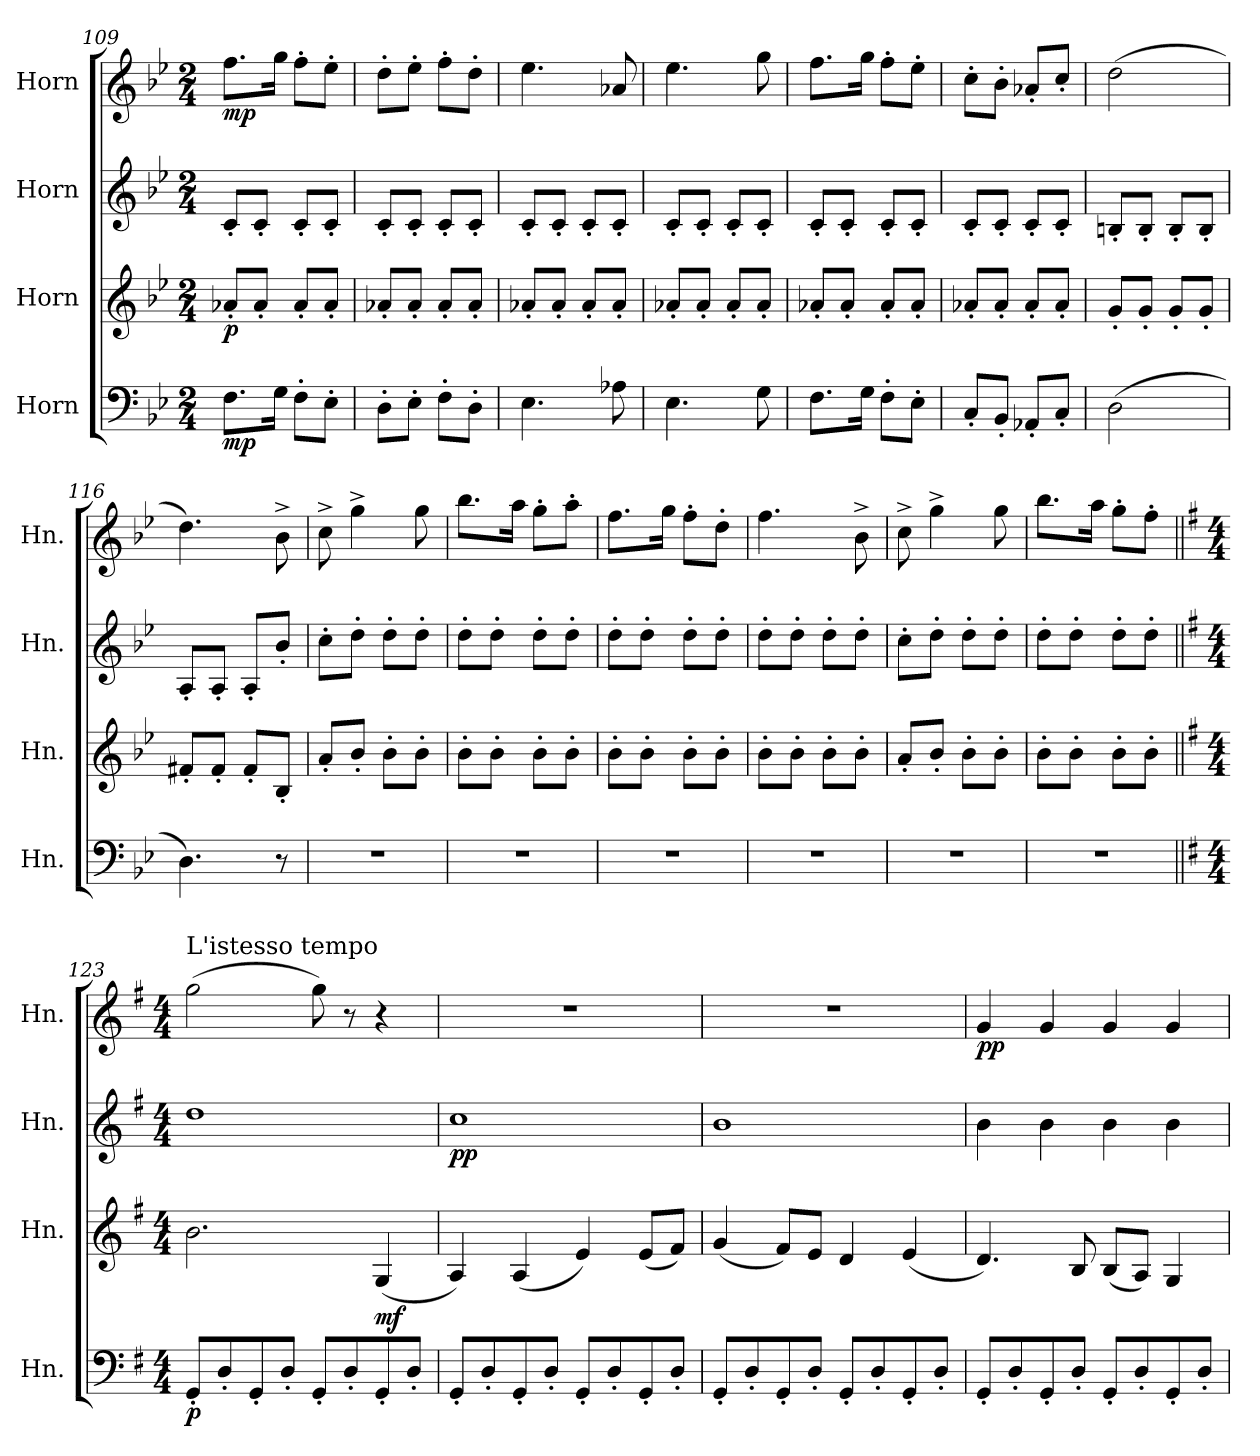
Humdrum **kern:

**kern	**dynam	**kern	**dynam	**kern	**dynam	**kern	**dynam
*part4	*part4	*part3	*part3	*part2	*part2	*part1	*part1
*staff4	*staff4	*staff3	*staff3	*staff2	*staff2	*staff1	*staff1
*I"Horn	*	*I"Horn	*	*I"Horn	*	*I"Horn	*
*I'Hn.	*	*I'Hn.	*	*I'Hn.	*	*I'Hn.	*
*clefF4	*	*clefG2	*	*clefG2	*	*clefG2	*
*ITrd4c7	*	*ITrd4c7	*	*ITrd4c7	*	*ITrd4c7	*
*k[b-e-a-]	*	*k[b-e-a-]	*	*k[b-e-a-]	*	*k[b-e-a-]	*
*E-:	*	*E-:	*	*E-:	*	*E-:	*
*M2/4	*	*M2/4	*	*M2/4	*	*M2/4	*
=109	=109	=109	=109	=109	=109	=109	=109
!	!LO:DY:b	!	!LO:DY:b	!	!	!	!LO:DY:b
8.BB-\L	mp	8d-X'/L	p	8F'/L	.	8.b-\L	mp
.	.	8d-'/J	.	8F'/J	.	.	.
16C\Jk	.	.	.	.	.	16cc\Jk	.
8BB-'\L	.	8d-'/L	.	8F'/L	.	8b-'\L	.
8AA-'\J	.	8d-'/J	.	8F'/J	.	8a-'\J	.
=110	=110	=110	=110	=110	=110	=110	=110
8GG'\L	.	8d-X'/L	.	8F'/L	.	8g'\L	.
8AA-'\J	.	8d-'/J	.	8F'/J	.	8a-'\J	.
8BB-'\L	.	8d-'/L	.	8F'/L	.	8b-'\L	.
8GG'\J	.	8d-'/J	.	8F'/J	.	8g'\J	.
=111	=111	=111	=111	=111	=111	=111	=111
4.AA-\	.	8d-X'/L	.	8F'/L	.	4.a-\	.
.	.	8d-'/J	.	8F'/J	.	.	.
.	.	8d-'/L	.	8F'/L	.	.	.
8D-X\	.	8d-'/J	.	8F'/J	.	8d-X/	.
=112	=112	=112	=112	=112	=112	=112	=112
4.AA-\	.	8d-X'/L	.	8F'/L	.	4.a-\	.
.	.	8d-'/J	.	8F'/J	.	.	.
.	.	8d-'/L	.	8F'/L	.	.	.
8C\	.	8d-'/J	.	8F'/J	.	8cc\	.
=113	=113	=113	=113	=113	=113	=113	=113
8.BB-\L	.	8d-X'/L	.	8F'/L	.	8.b-\L	.
.	.	8d-'/J	.	8F'/J	.	.	.
16C\Jk	.	.	.	.	.	16cc\Jk	.
8BB-'\L	.	8d-'/L	.	8F'/L	.	8b-'\L	.
8AA-'\J	.	8d-'/J	.	8F'/J	.	8a-'\J	.
=114	=114	=114	=114	=114	=114	=114	=114
8FF'/L	.	8d-X'/L	.	8F'/L	.	8f'\L	.
8EE-'/J	.	8d-'/J	.	8F'/J	.	8e-'\J	.
8DD-X'/L	.	8d-'/L	.	8F'/L	.	8d-X'/L	.
8FF'/J	.	8d-'/J	.	8F'/J	.	8f'/J	.
=115	=115	=115	=115	=115	=115	=115	=115
(2GG\	.	8c'/L	.	8En'/L	.	(2g\	.
.	.	8c'/J	.	8E'/J	.	.	.
.	.	8c'/L	.	8E'/L	.	.	.
.	.	8c'/J	.	8E'/J	.	.	.
!!LO:PB:g=z
=116	=116	=116	=116	=116	=116	=116	=116
4.GG\)	.	8Bn'/L	.	8D'/L	.	4.g\)	.
.	.	8B'/J	.	8D'/J	.	.	.
.	.	8B'/L	.	8D'/L	.	.	.
8r	.	8E-'/J	.	8e-'/J	.	8e-^\	.
=117	=117	=117	=117	=117	=117	=117	=117
2r	.	8d'/L	.	8f'\L	.	8f^\	.
.	.	8e-'/J	.	8g'\J	.	4cc^\	.
.	.	8e-'\L	.	8g'\L	.	.	.
.	.	8e-'\J	.	8g'\J	.	8cc\	.
=118	=118	=118	=118	=118	=118	=118	=118
2r	.	8e-'\L	.	8g'\L	.	8.ee-\L	.
.	.	8e-'\J	.	8g'\J	.	.	.
.	.	.	.	.	.	16dd\Jk	.
.	.	8e-'\L	.	8g'\L	.	8cc'\L	.
.	.	8e-'\J	.	8g'\J	.	8dd'\J	.
=119	=119	=119	=119	=119	=119	=119	=119
2r	.	8e-'\L	.	8g'\L	.	8.b-\L	.
.	.	8e-'\J	.	8g'\J	.	.	.
.	.	.	.	.	.	16cc\Jk	.
.	.	8e-'\L	.	8g'\L	.	8b-'\L	.
.	.	8e-'\J	.	8g'\J	.	8g'\J	.
=120	=120	=120	=120	=120	=120	=120	=120
2r	.	8e-'\L	.	8g'\L	.	4.b-\	.
.	.	8e-'\J	.	8g'\J	.	.	.
.	.	8e-'\L	.	8g'\L	.	.	.
.	.	8e-'\J	.	8g'\J	.	8e-^\	.
=121	=121	=121	=121	=121	=121	=121	=121
2r	.	8d'/L	.	8f'\L	.	8f^\	.
.	.	8e-'/J	.	8g'\J	.	4cc^\	.
.	.	8e-'\L	.	8g'\L	.	.	.
.	.	8e-'\J	.	8g'\J	.	8cc\	.
!!LO:PB:g=z
=122	=122	=122	=122	=122	=122	=122	=122
2r	.	8e-'\L	.	8g'\L	.	8.ee-\L	.
.	.	8e-'\J	.	8g'\J	.	.	.
.	.	.	.	.	.	16dd\Jk	.
.	.	8e-'\L	.	8g'\L	.	8cc'\L	.
.	.	8e-'\J	.	8g'\J	.	8b-'\J	.
!!LO:PB:g=z
=123||	=123||	=123||	=123||	=123||	=123||	=123||	=123||
*k[]	*	*k[]	*	*k[]	*	*k[]	*
*C:	*	*C:	*	*C:	*	*C:	*
*M4/4	*	*M4/4	*	*M4/4	*	*M4/4	*
!	!	!	!	!	!	!LO:TX:a:t=L'istesso tempo	!
!	!LO:DY:b	!	!	!	!	!	!
8CC'/L	p	2.e\	.	1g	.	(2cc\	.
8GG'/	.	.	.	.	.	.	.
8CC'/	.	.	.	.	.	.	.
8GG'/J	.	.	.	.	.	.	.
8CC'/L	.	.	.	.	.	8cc\)	.
8GG'/	.	.	.	.	.	8r	.
!	!	!	!LO:DY:b	!	!	!	!
8CC'/	.	(4C/	mf	.	.	4r	.
8GG'/J	.	.	.	.	.	.	.
=124	=124	=124	=124	=124	=124	=124	=124
!	!	!	!	!	!LO:DY:b	!	!
8CC'/L	.	4D/)	.	1f	pp	1r	.
8GG'/	.	.	.	.	.	.	.
8CC'/	.	(4D/	.	.	.	.	.
8GG'/J	.	.	.	.	.	.	.
8CC'/L	.	4A/)	.	.	.	.	.
8GG'/	.	.	.	.	.	.	.
8CC'/	.	(8A/L	.	.	.	.	.
8GG'/J	.	8B/J)	.	.	.	.	.
=125	=125	=125	=125	=125	=125	=125	=125
8CC'/L	.	(4c/	.	1e	.	1r	.
8GG'/	.	.	.	.	.	.	.
8CC'/	.	8B/L)	.	.	.	.	.
8GG'/J	.	8A/J	.	.	.	.	.
8CC'/L	.	4G/	.	.	.	.	.
8GG'/	.	.	.	.	.	.	.
8CC'/	.	(4A/	.	.	.	.	.
8GG'/J	.	.	.	.	.	.	.
=126	=126	=126	=126	=126	=126	=126	=126
!	!	!	!	!	!	!	!LO:DY:b
8CC'/L	.	4.G/)	.	4e\	.	4c/	pp
8GG'/	.	.	.	.	.	.	.
8CC'/	.	.	.	4e\	.	4c/	.
8GG'/J	.	8E/	.	.	.	.	.
8CC'/L	.	(8E/L	.	4e\	.	4c/	.
8GG'/	.	8D/J)	.	.	.	.	.
8CC'/	.	4C/	.	4e\	.	4c/	.
8GG'/J	.	.	.	.	.	.	.
=	=	=	=	=	=	=	=
*-	*-	*-	*-	*-	*-	*-	*-
